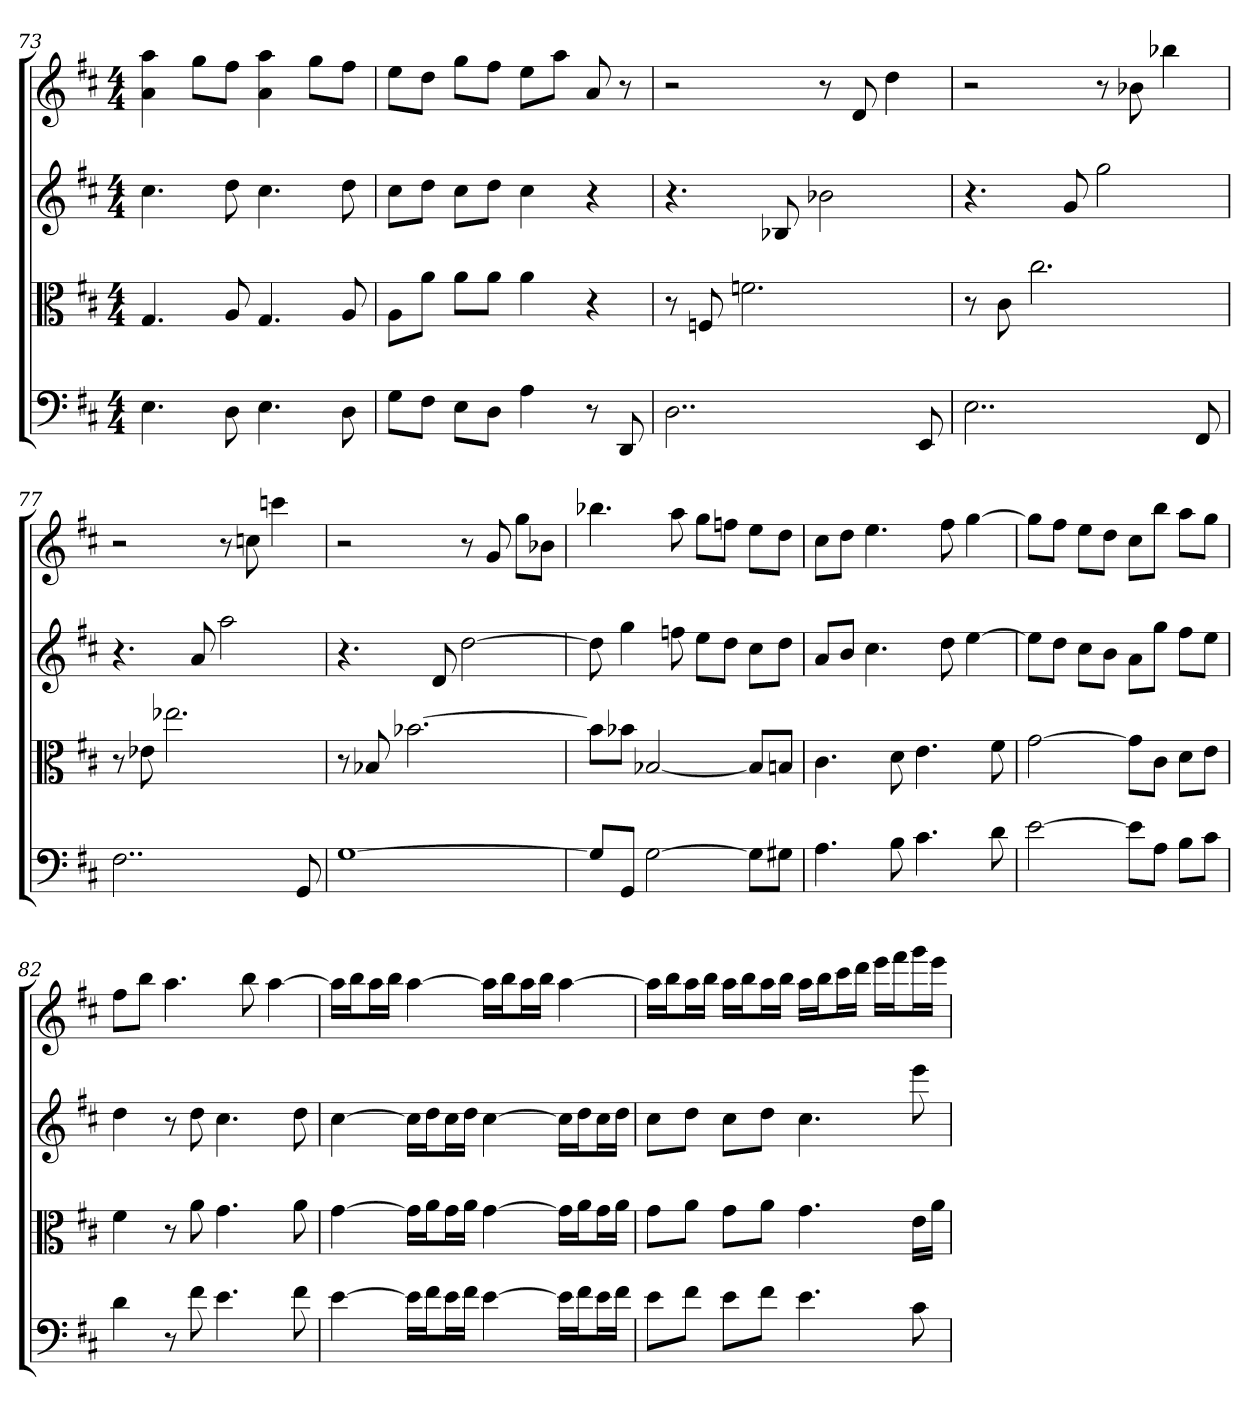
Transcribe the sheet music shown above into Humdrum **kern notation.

**kern	**kern	**kern	**kern
*part4	*part3	*part2	*part1
*staff4	*staff3	*staff2	*staff1
*clefF4	*clefC3	*	*
*k[f#c#]	*k[f#c#]	*k[f#c#]	*k[f#c#]
*D:	*D:	*D:	*D:
*M4/4	*M4/4	*M4/4	*M4/4
=73	=73	=73	=73
4.E	4.G	4.cc#	4a 4aa
.	.	.	8ggL
8D	8A	8dd	8ff#J
4.E	4.G	4.cc#	4a 4aa
.	.	.	8ggL
8D	8A	8dd	8ff#J
=74	=74	=74	=74
8G\L	8A\L	8cc#L	8eeL
8F#\J	8a\J	8ddJ	8ddJ
8E\L	8a\L	8cc#L	8ggL
8D\J	8a\J	8ddJ	8ff#J
4A	4a	4cc#	8eeL
.	.	.	8aaJ
8r	4r	4r	8a
8DD	.	.	8r
=75	=75	=75	=75
2..D	8r	4.r	2r
.	8Fn	.	.
.	2.fn	.	.
.	.	8B-X	.
.	.	2b-X	8r
.	.	.	8d
.	.	.	4dd
8EE	.	.	.
=76	=76	=76	=76
2..E	8r	4.r	2r
.	8c#	.	.
.	2.cc#	.	.
.	.	8g	.
.	.	2gg	8r
.	.	.	8b-X
.	.	.	4bb-X
8FF#	.	.	.
=77	=77	=77	=77
2..F#	8r	4.r	2r
.	8e-X	.	.
.	2.ee-X	.	.
.	.	8a	.
.	.	2aa	8r
.	.	.	8ccn
.	.	.	4cccn
8GG	.	.	.
=78	=78	=78	=78
[1G	8r	4.r	2r
.	8B-X	.	.
.	[2.b-X	.	.
.	.	8d	.
.	.	[2dd	8r
.	.	.	8g
.	.	.	8ggL
.	.	.	8b-XJ
=79	=79	=79	=79
8G/L]	8b-\L]	8dd]	4.bb-X
8GG/J	8b-X\J	4gg	.
[2G	[2B-X	.	.
.	.	8ffn	8aa
.	.	8eeL	8ggL
.	.	8ddJ	8ffnJ
8G\L]	8B-/L]	8cc#L	8eeL
8G#X\J	8Bn/J	8ddJ	8ddJ
=80	=80	=80	=80
4.A	4.c#	8aL	8cc#L
.	.	8bJ	8ddJ
.	.	4.cc#	4.ee
8B	8d	.	.
4.c#	4.e	.	.
.	.	8dd	8ff#
.	.	[4ee	[4gg
8d	8f#	.	.
=81	=81	=81	=81
[2e	[2g	8eeL]	8ggL]
.	.	8ddJ	8ff#J
.	.	8cc#L	8eeL
.	.	8bJ	8ddJ
8e\L]	8g\L]	8aL	8cc#L
8A\J	8c#\J	8ggJ	8bbJ
8B\L	8d\L	8ff#L	8aaL
8c#\J	8e\J	8eeJ	8ggJ
=82	=82	=82	=82
4d	4f#	4dd	8ff#L
.	.	.	8bbJ
8r	8r	8r	4.aa
8f#	8a	8dd	.
4.e	4.g	4.cc#	.
.	.	.	8bb
.	.	.	[4aa
8f#	8a	8dd	.
=83	=83	=83	=83
[4e	[4g	[4cc#	16aaLL]
.	.	.	16bbJ
.	.	.	16aaL
.	.	.	16bbJJ
16e\LL]	16g\LL]	16cc#LL]	[4aa
16f#\J	16a\J	16ddJ	.
16e\L	16g\L	16cc#L	.
16f#\JJ	16a\JJ	16ddJJ	.
[4e	[4g	[4cc#	16aaLL]
.	.	.	16bbJ
.	.	.	16aaL
.	.	.	16bbJJ
16e\LL]	16g\LL]	16cc#LL]	[4aa
16f#\J	16a\J	16ddJ	.
16e\L	16g\L	16cc#L	.
16f#\JJ	16a\JJ	16ddJJ	.
=84	=84	=84	=84
8e\L	8g\L	8cc#L	16aaLL]
.	.	.	16bbJ
8f#\J	8a\J	8ddJ	16aaL
.	.	.	16bbJJ
8e\L	8g\L	8cc#L	16aaLL
.	.	.	16bbJ
8f#\J	8a\J	8ddJ	16aaL
.	.	.	16bbJJ
4.e	4.g	4.cc#	16aaLL
.	.	.	16bbJ
.	.	.	16ccc#L
.	.	.	16dddJJ
.	.	.	16eeeLL
.	.	.	16fff#J
8c#	16e\LL	8eee	16gggL
.	16a\JJ	.	16eeeJJ
=	=	=	=
*-	*-	*-	*-
